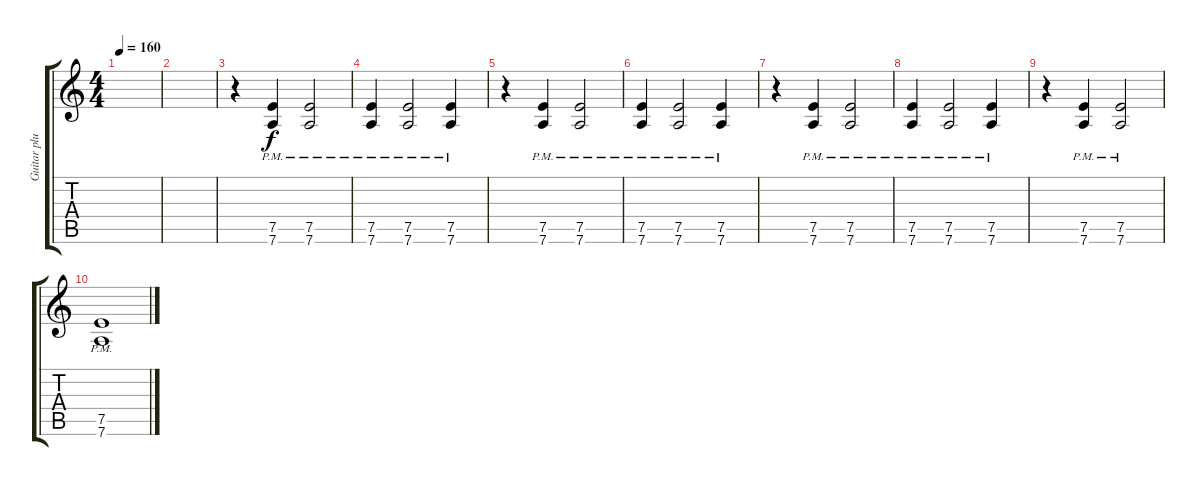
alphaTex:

\track ("Guitar plus" "Guitar plu") {instrument overdrivenguitar}
\staff {score tabs}
\tuning (E4 B3 G3 D3 A2 D2) {hide}
\ts (4 4)
\tempo 160
\clef g2
\ks c
|
|
r.4 (7.5{pm} 7.6{pm}).4 (7.5{pm} 7.6{pm}).2 |
(7.5{pm} 7.6{pm}).4 (7.5{pm} 7.6{pm}).2 (7.5{pm} 7.6{pm}).4 |
r.4 (7.5{pm} 7.6{pm}).4 (7.5{pm} 7.6{pm}).2 |
(7.5{pm} 7.6{pm}).4 (7.5{pm} 7.6{pm}).2 (7.5{pm} 7.6{pm}).4 |
r.4 (7.5{pm} 7.6{pm}).4 (7.5{pm} 7.6{pm}).2 |
(7.5{pm} 7.6{pm}).4 (7.5{pm} 7.6{pm}).2 (7.5{pm} 7.6{pm}).4 |
r.4 (7.5{pm} 7.6{pm}).4 (7.5{pm} 7.6{pm}).2 |
(7.5{pm} 7.6{pm}).1
